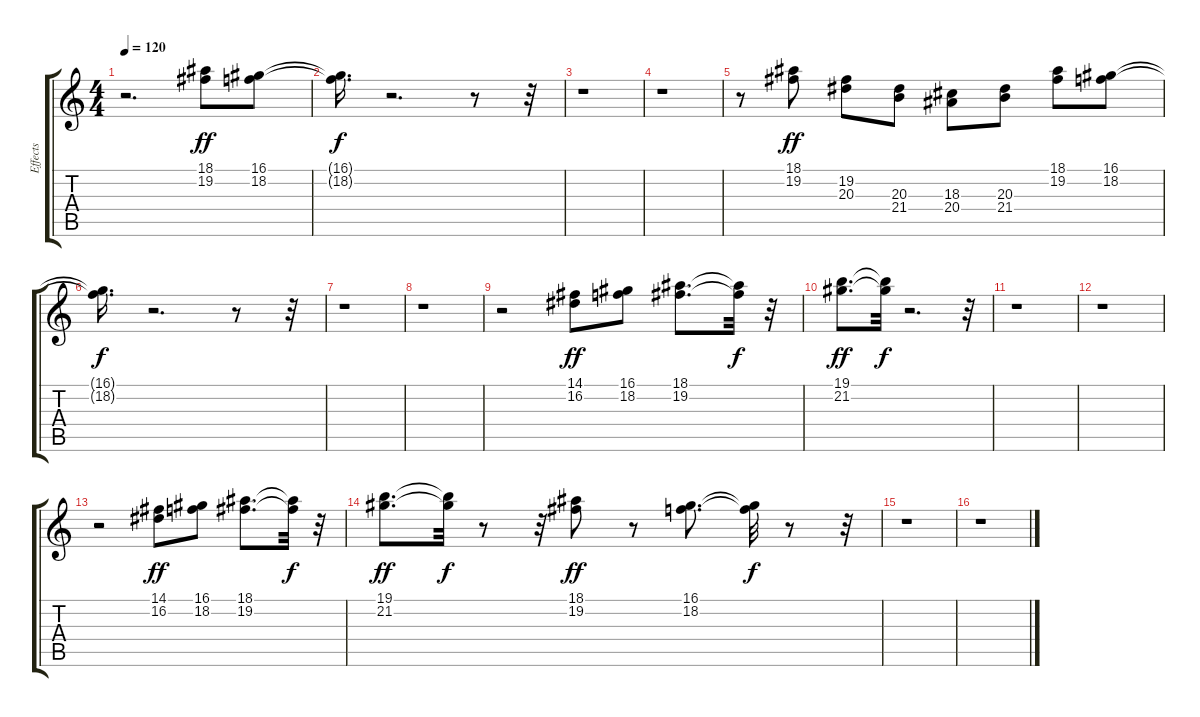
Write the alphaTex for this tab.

\track ("Effects" "Effects") {instrument fx5brightness}
\staff {score tabs}
\tuning (E4 B3 G3 D3 A2 E2) {hide}
\ts (4 4)
\tempo 120
\clef g2
\ks c
r.2{d dy f} (18.1 19.2).8{dy ff} (16.1 18.2).8 |
(16.1{t} 18.2{t}).16{d dy f} r.2{d} r.8 r.32 |
r.1 |
r.1 |
r.8 (18.1 19.2).8{dy ff} (19.2 20.3).8 (20.3 21.4).8 (18.3 20.4).8 (20.3 21.4).8 (18.1 19.2).8 (16.1 18.2).8 |
(16.1{t} 18.2{t}).16{d dy f} r.2{d} r.8 r.32 |
r.1 |
r.1 |
r.2 (14.1 16.2).8{dy ff} (16.1 18.2).8 (18.1 19.2).8{d} (18.1{t} 19.2{t}).32{dy f} r.32 |
(19.1 21.2).8{d dy ff} (19.1{t} 21.2{t}).32{dy f} r.2{d} r.32 |
r.1 |
r.1 |
r.2 (14.1 16.2).8{dy ff} (16.1 18.2).8 (18.1 19.2).8{d} (18.1{t} 19.2{t}).32{dy f} r.32 |
(19.1 21.2).8{d dy ff} (19.1{t} 21.2{t}).32{dy f} r.8 r.32 (18.1 19.2).8{dy ff} r.8 (16.1 18.2).8{d} (16.1{t} 18.2{t}).32{dy f} r.8 r.32 |
r.1 |
r.1
